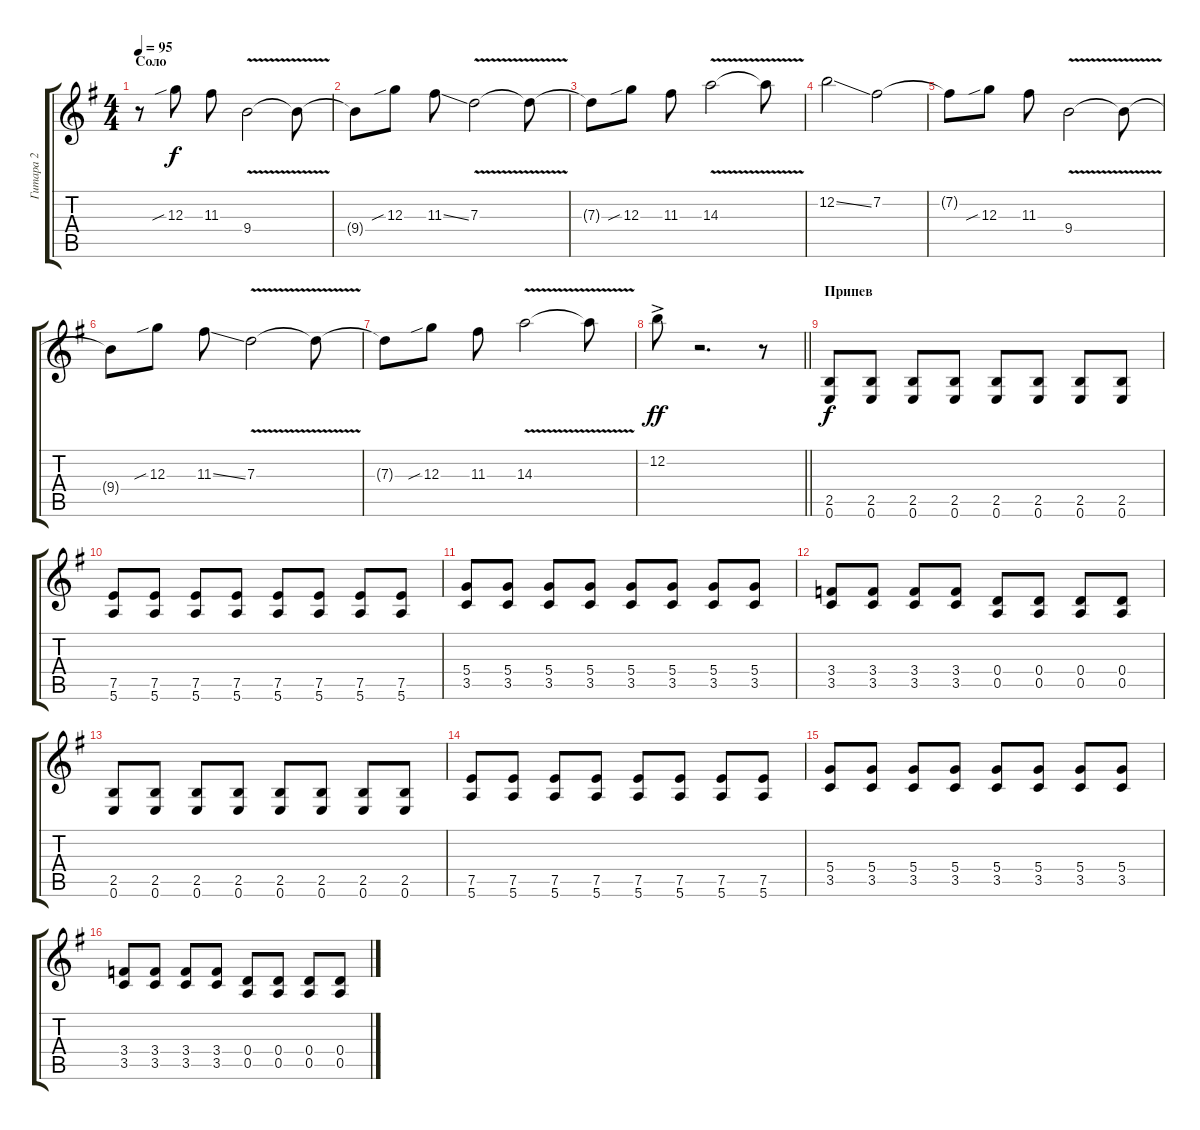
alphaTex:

\track ("Гитара 2" "Гитара 2") {instrument overdrivenguitar}
\staff {score tabs}
\tuning (E4 B3 G3 D3 A2 E2) {hide}
\ts (4 4)
\section ("" "Соло")
\tempo 95
\clef g2
\ks eminor
r.8{dy f} 12.3{sib}.8 11.3.8 9.4{v}.2 9.4{t}.8 |
9.4{t}.8 12.3{sib}.8 11.3{ss}.8 7.3{v}.2 7.3{t}.8 |
7.3{t}.8 12.3{sib}.8 11.3.8 14.3{v}.2 14.3{t}.8 |
12.2{ss}.2 7.2.2 |
7.2{t}.8 12.3{sib}.8 11.3.8 9.4{v}.2 9.4{t}.8 |
9.4{t}.8 12.3{sib}.8 11.3{ss}.8 7.3{v}.2 7.3{t}.8 |
7.3{t}.8 12.3{sib}.8 11.3.8 14.3{v}.2 14.3{t}.8 |
\barLineRight lightlight
12.2{ac}.8{dy ff} r.2{d} r.8 |
\section ("" "Припев")
(2.5 0.6).8{dy f} (2.5 0.6).8 (2.5 0.6).8 (2.5 0.6).8 (2.5 0.6).8 (2.5 0.6).8 (2.5 0.6).8 (2.5 0.6).8 |
(7.5 5.6).8 (7.5 5.6).8 (7.5 5.6).8 (7.5 5.6).8 (7.5 5.6).8 (7.5 5.6).8 (7.5 5.6).8 (7.5 5.6).8 |
(5.4 3.5).8 (5.4 3.5).8 (5.4 3.5).8 (5.4 3.5).8 (5.4 3.5).8 (5.4 3.5).8 (5.4 3.5).8 (5.4 3.5).8 |
(3.4 3.5).8 (3.4 3.5).8 (3.4 3.5).8 (3.4 3.5).8 (0.4 0.5).8 (0.4 0.5).8 (0.4 0.5).8 (0.4 0.5).8 |
(2.5 0.6).8 (2.5 0.6).8 (2.5 0.6).8 (2.5 0.6).8 (2.5 0.6).8 (2.5 0.6).8 (2.5 0.6).8 (2.5 0.6).8 |
(7.5 5.6).8 (7.5 5.6).8 (7.5 5.6).8 (7.5 5.6).8 (7.5 5.6).8 (7.5 5.6).8 (7.5 5.6).8 (7.5 5.6).8 |
(5.4 3.5).8 (5.4 3.5).8 (5.4 3.5).8 (5.4 3.5).8 (5.4 3.5).8 (5.4 3.5).8 (5.4 3.5).8 (5.4 3.5).8 |
(3.4 3.5).8 (3.4 3.5).8 (3.4 3.5).8 (3.4 3.5).8 (0.4 0.5).8 (0.4 0.5).8 (0.4 0.5).8 (0.4 0.5).8
